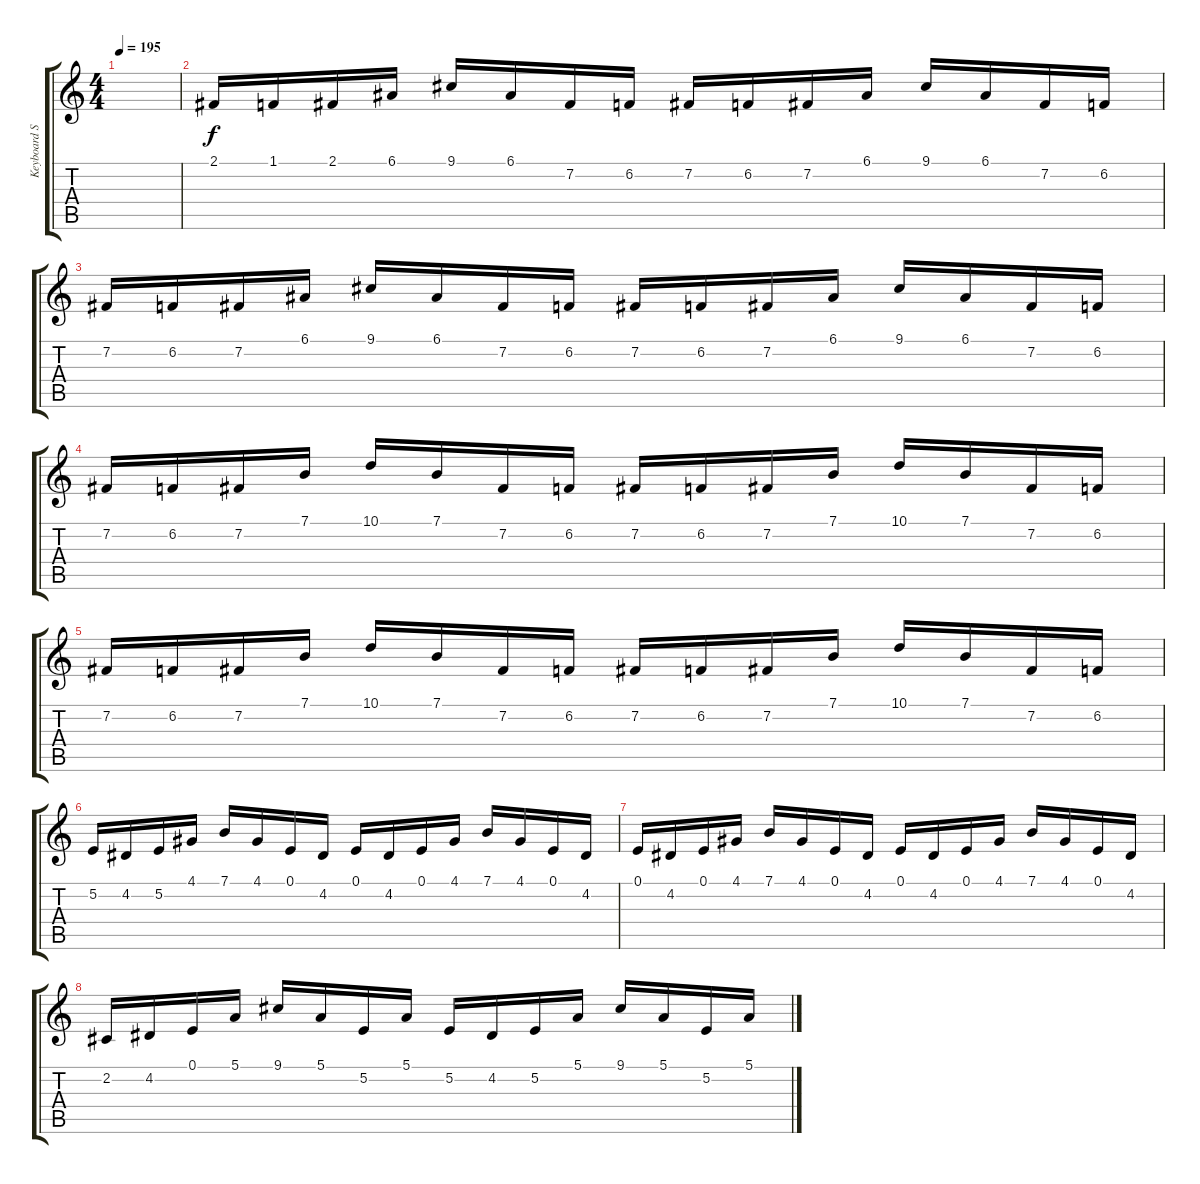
\track ("Keyboard Solo" "Keyboard S") {instrument acousticgrandpiano}
\staff {score tabs}
\tuning (E4 B3 G3 D3 A2 E2) {hide}
\ts (4 4)
\tempo 195
\clef g2
\ks c
|
2.1.16{volume 12 balance 8 instrument acousticgrandpiano} 1.1.16 2.1.16 6.1.16 9.1.16 6.1.16 7.2.16 6.2.16 7.2.16 6.2.16 7.2.16 6.1.16 9.1.16 6.1.16 7.2.16 6.2.16 |
7.2.16 6.2.16 7.2.16 6.1.16 9.1.16 6.1.16 7.2.16 6.2.16 7.2.16 6.2.16 7.2.16 6.1.16 9.1.16 6.1.16 7.2.16 6.2.16 |
7.2.16 6.2.16 7.2.16 7.1.16 10.1.16 7.1.16 7.2.16 6.2.16 7.2.16 6.2.16 7.2.16 7.1.16 10.1.16 7.1.16 7.2.16 6.2.16 |
7.2.16 6.2.16 7.2.16 7.1.16 10.1.16 7.1.16 7.2.16 6.2.16 7.2.16 6.2.16 7.2.16 7.1.16 10.1.16 7.1.16 7.2.16 6.2.16 |
5.2.16 4.2.16 5.2.16 4.1.16 7.1.16 4.1.16 0.1.16 4.2.16 0.1.16 4.2.16 0.1.16 4.1.16 7.1.16 4.1.16 0.1.16 4.2.16 |
0.1.16 4.2.16 0.1.16 4.1.16 7.1.16 4.1.16 0.1.16 4.2.16 0.1.16 4.2.16 0.1.16 4.1.16 7.1.16 4.1.16 0.1.16 4.2.16 |
2.2.16 4.2.16 0.1.16 5.1.16 9.1.16 5.1.16 5.2.16 5.1.16 5.2.16 4.2.16 5.2.16 5.1.16 9.1.16 5.1.16 5.2.16 5.1.16
